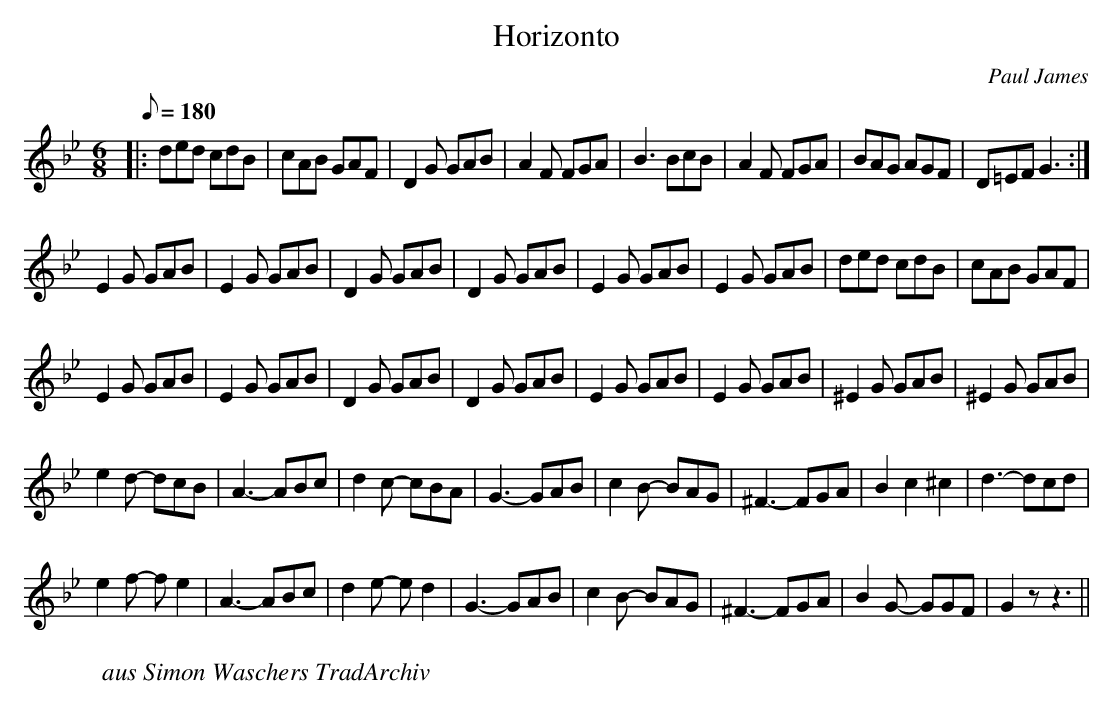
X:1
T:Horizonto
C:Paul James
L:1/8
M:6/8
Q:180
K:G minor
|:ded cdB | cAB GAF | D2G GAB | A2F FGA |B3 BcB | A2F FGA | BAG AGF | D=EF G3 :|
E2G GAB | E2G GAB | D2G GAB | D2G GAB |E2G GAB | E2G GAB | ded cdB | cAB GAF |
E2G GAB | E2G GAB | D2G GAB | D2G GAB |E2G GAB | E2G GAB | ^E2G GAB | ^E2G GAB|
e2d- dcB | A3- ABc | d2c- cBA | G3- GAB |c2B- BAG | ^F3- FGA | B2c2^c2 | d3- dcd |
e2f- fe2 | A3- ABc | d2e- ed2 | G3- GAB |c2B- BAG | ^F3- FGA | B2G- GGF | G2z z3||
W:aus Simon Waschers TradArchiv
